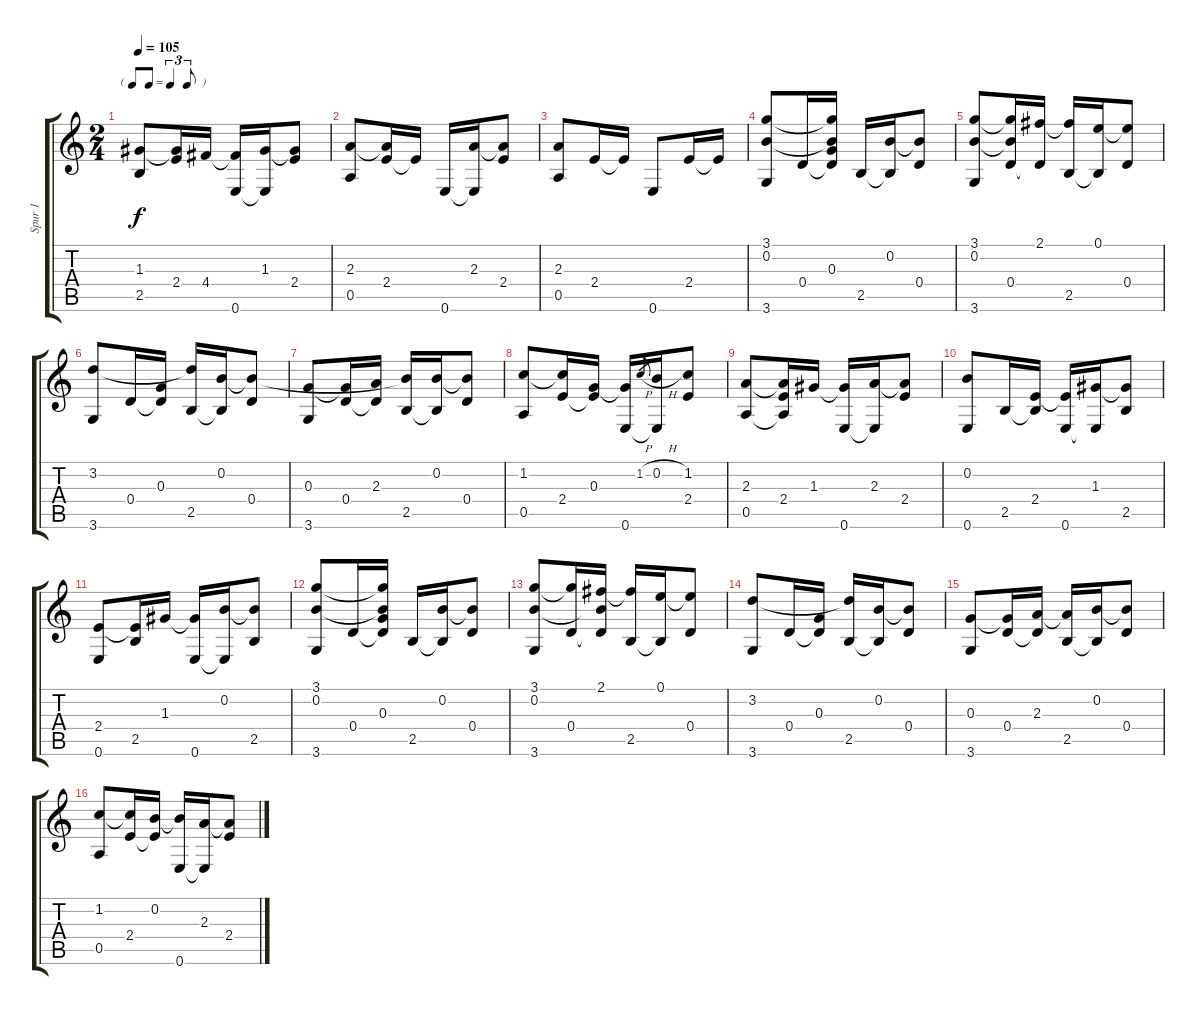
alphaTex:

\track ("Spur 1" "Spur 1") {instrument acousticguitarnylon}
\staff {score tabs}
\tuning (E4 B3 G3 D3 A2 E2) {hide}
\ts (2 4)
\tf triplet8th
\tempo 105
\clef g2
\ks c
(1.3 2.5).8{dy f} (1.3{t} 2.4).16 4.4.16 (4.4{t} 0.6).16 (1.3 0.6{t}).16 (1.3{t} 2.4).8 |
(2.3 0.5).8 (2.3{t} 2.4).16 2.4{t}.16 0.6.16 (2.3 0.6{t}).16 (2.3{t} 2.4).8 |
(2.3 0.5).8 2.4.16 2.4{t}.16 0.6.8 2.4.16 2.4{t}.16 |
(3.1 0.2 3.6).8 0.4.16 (3.1{t} 0.2{t} 0.3 0.4{t}).16 2.5.16 (0.2 2.5{t}).16 (0.2{t} 0.4).8 |
(3.1 0.2 3.6).8 (3.1{t} 0.2{t} 0.4).16 (2.1 0.4{t}).16 (2.1{t} 2.5).16 (0.1 2.5{t}).16 (0.1{t} 0.4).8 |
(3.2 3.6).8 0.4.16 (0.3 0.4{t}).16 (3.2{t} 2.5).16 (0.2 2.5{t}).16 (0.2{t} 0.4).8 |
(0.3 3.6).8 (0.3{t} 0.4).16 (2.3 0.4{t}).16 (0.2{t} 2.5).16 (0.2 2.5{t}).16 (0.2{t} 0.4).8 |
(1.2 0.5).8 (1.2{t} 2.4).16 (0.3 2.4{t}).16 (0.3{t} 0.6).16 1.2{h}.8{gr} (0.2{h} 0.6{t}).16 (1.2 2.4).8 |
(2.3 0.5).8 (2.3{t} 2.4 0.5{t}).16 1.3.16 (1.3{t} 0.6).16 (2.3 0.6{t}).16 (2.3{t} 2.4).8 |
(0.2 0.6).8 2.5.16 (2.4 2.5{t}).16 (2.4{t} 0.6).16 (1.3 0.6{t}).16 (1.3{t} 2.5).8 |
(2.4 0.6).8 (2.4{t} 2.5).16 1.3.16 (1.3{t} 0.6).16 (0.2 0.6{t}).16 (0.2{t} 2.5).8 |
(3.1 0.2 3.6).8 0.4.16 (3.1{t} 0.2{t} 0.3 0.4{t}).16 2.5.16 (0.2 2.5{t}).16 (0.2{t} 0.4).8 |
(3.1 0.2 3.6).8 (3.1{t} 0.4).16 (2.1 0.2{t} 0.4{t}).16 (2.1{t} 2.5).16 (0.1 2.5{t}).16 (0.1{t} 0.4).8 |
(3.2 3.6).8 0.4.16 (0.3 0.4{t}).16 (3.2{t} 2.5).16 (0.2 2.5{t}).16 (0.2{t} 0.4).8 |
(0.3 3.6).8 (0.3{t} 0.4).16 (2.3 0.4{t}).16 (2.3{t} 2.5).16 (0.2 2.5{t}).16 (0.2{t} 0.4).8 |
(1.2 0.5).8 (1.2{t} 2.4).16 (0.2 2.4{t}).16 (0.2{t} 0.6).16 (2.3 0.6{t}).16 (2.3{t} 2.4).8
